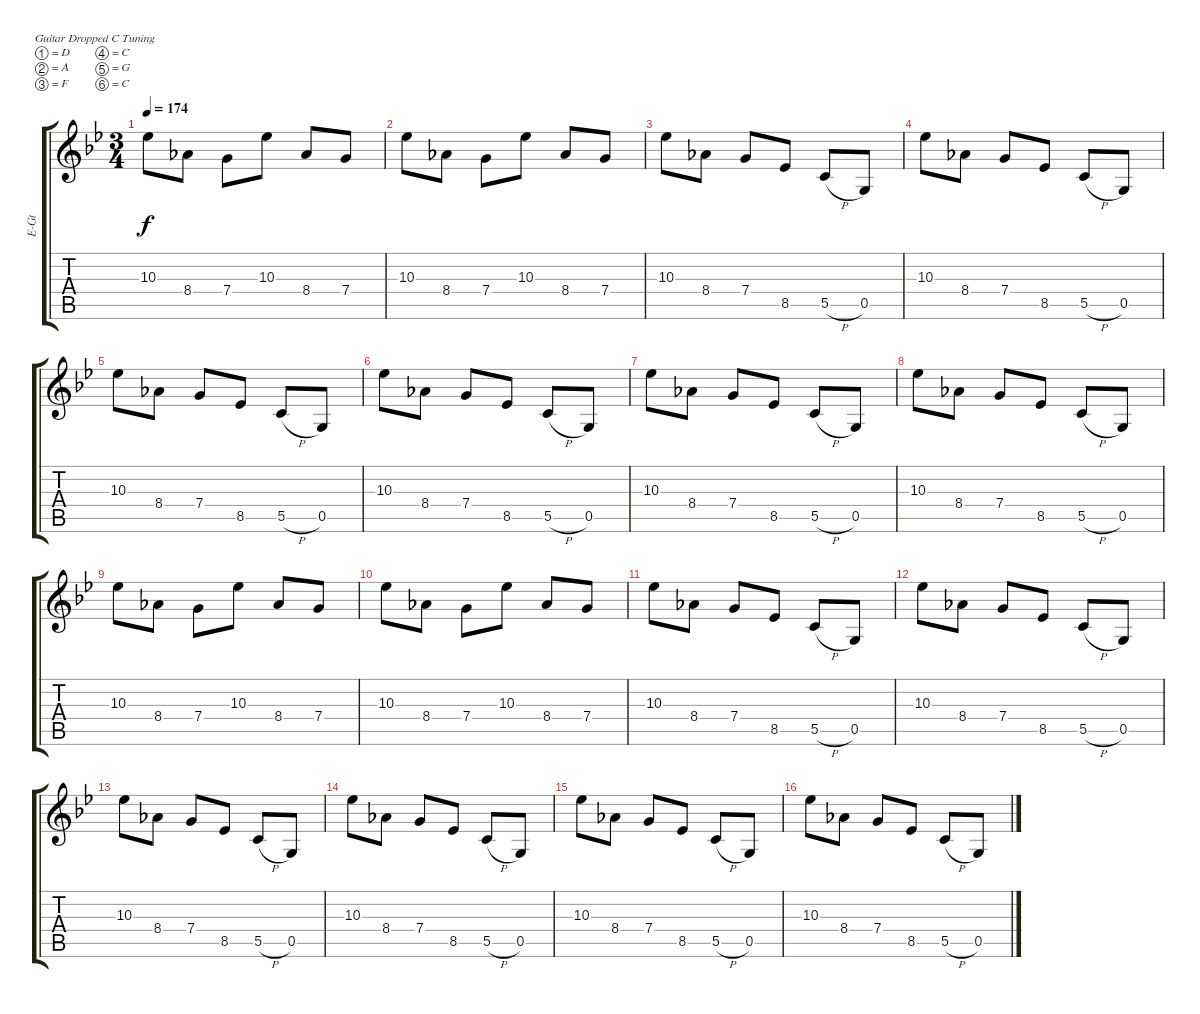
\bracketExtendMode groupsimilarinstruments
\track ("Additional Guitar" "E-Gt") {instrument distortionguitar}
\staff {score tabs}
\tuning (D4 A3 F3 C3 G2 C2)
\ts (3 4)
\tempo 174
\clef g2
\ks bb
10.3{acc forcenatural}.8{dy f beam Down} 8.4{acc b}.8{beam Down} 7.4{acc forcenatural}.8{beam Down} 10.3{acc forcenatural}.8{beam Down} 8.4{acc b}.8{beam Up} 7.4{acc forcenatural}.8{beam Up} |
10.3{acc forcenatural}.8{beam Down} 8.4{acc b}.8{beam Down} 7.4{acc forcenatural}.8{beam Down} 10.3{acc forcenatural}.8{beam Down} 8.4{acc b}.8{beam Up} 7.4{acc forcenatural}.8{beam Up} |
10.3{acc forcenatural}.8{beam Down} 8.4{acc b}.8{beam Down} 7.4{acc forcenatural}.8{beam Up} 8.5{acc forcenatural}.8{beam Up} 5.5{h acc forcenatural}.8{beam Up} 0.5{acc forcenatural}.8{beam Up} |
10.3{acc forcenatural}.8{beam Down} 8.4{acc b}.8{beam Down} 7.4{acc forcenatural}.8{beam Up} 8.5{acc forcenatural}.8{beam Up} 5.5{h acc forcenatural}.8{beam Up} 0.5{acc forcenatural}.8{beam Up} |
10.3{acc forcenatural}.8{beam Down} 8.4{acc b}.8{beam Down} 7.4{acc forcenatural}.8{beam Up} 8.5{acc forcenatural}.8{beam Up} 5.5{h acc forcenatural}.8{beam Up} 0.5{acc forcenatural}.8{beam Up} |
10.3{acc forcenatural}.8{beam Down} 8.4{acc b}.8{beam Down} 7.4{acc forcenatural}.8{beam Up} 8.5{acc forcenatural}.8{beam Up} 5.5{h acc forcenatural}.8{beam Up} 0.5{acc forcenatural}.8{beam Up} |
10.3{acc forcenatural}.8{beam Down} 8.4{acc b}.8{beam Down} 7.4{acc forcenatural}.8{beam Up} 8.5{acc forcenatural}.8{beam Up} 5.5{h acc forcenatural}.8{beam Up} 0.5{acc forcenatural}.8{beam Up} |
10.3{acc forcenatural}.8{beam Down} 8.4{acc b}.8{beam Down} 7.4{acc forcenatural}.8{beam Up} 8.5{acc forcenatural}.8{beam Up} 5.5{h acc forcenatural}.8{beam Up} 0.5{acc forcenatural}.8{beam Up} |
10.3{acc forcenatural}.8{beam Down} 8.4{acc b}.8{beam Down} 7.4{acc forcenatural}.8{beam Down} 10.3{acc forcenatural}.8{beam Down} 8.4{acc b}.8{beam Up} 7.4{acc forcenatural}.8{beam Up} |
10.3{acc forcenatural}.8{beam Down} 8.4{acc b}.8{beam Down} 7.4{acc forcenatural}.8{beam Down} 10.3{acc forcenatural}.8{beam Down} 8.4{acc b}.8{beam Up} 7.4{acc forcenatural}.8{beam Up} |
10.3{acc forcenatural}.8{beam Down} 8.4{acc b}.8{beam Down} 7.4{acc forcenatural}.8{beam Up} 8.5{acc forcenatural}.8{beam Up} 5.5{h acc forcenatural}.8{beam Up} 0.5{acc forcenatural}.8{beam Up} |
10.3{acc forcenatural}.8{beam Down} 8.4{acc b}.8{beam Down} 7.4{acc forcenatural}.8{beam Up} 8.5{acc forcenatural}.8{beam Up} 5.5{h acc forcenatural}.8{beam Up} 0.5{acc forcenatural}.8{beam Up} |
10.3{acc forcenatural}.8{beam Down} 8.4{acc b}.8{beam Down} 7.4{acc forcenatural}.8{beam Up} 8.5{acc forcenatural}.8{beam Up} 5.5{h acc forcenatural}.8{beam Up} 0.5{acc forcenatural}.8{beam Up} |
10.3{acc forcenatural}.8{beam Down} 8.4{acc b}.8{beam Down} 7.4{acc forcenatural}.8{beam Up} 8.5{acc forcenatural}.8{beam Up} 5.5{h acc forcenatural}.8{beam Up} 0.5{acc forcenatural}.8{beam Up} |
10.3{acc forcenatural}.8{beam Down} 8.4{acc b}.8{beam Down} 7.4{acc forcenatural}.8{beam Up} 8.5{acc forcenatural}.8{beam Up} 5.5{h acc forcenatural}.8{beam Up} 0.5{acc forcenatural}.8{beam Up} |
10.3{acc forcenatural}.8{beam Down} 8.4{acc b}.8{beam Down} 7.4{acc forcenatural}.8{beam Up} 8.5{acc forcenatural}.8{beam Up} 5.5{h acc forcenatural}.8{beam Up} 0.5{acc forcenatural}.8{beam Up}
